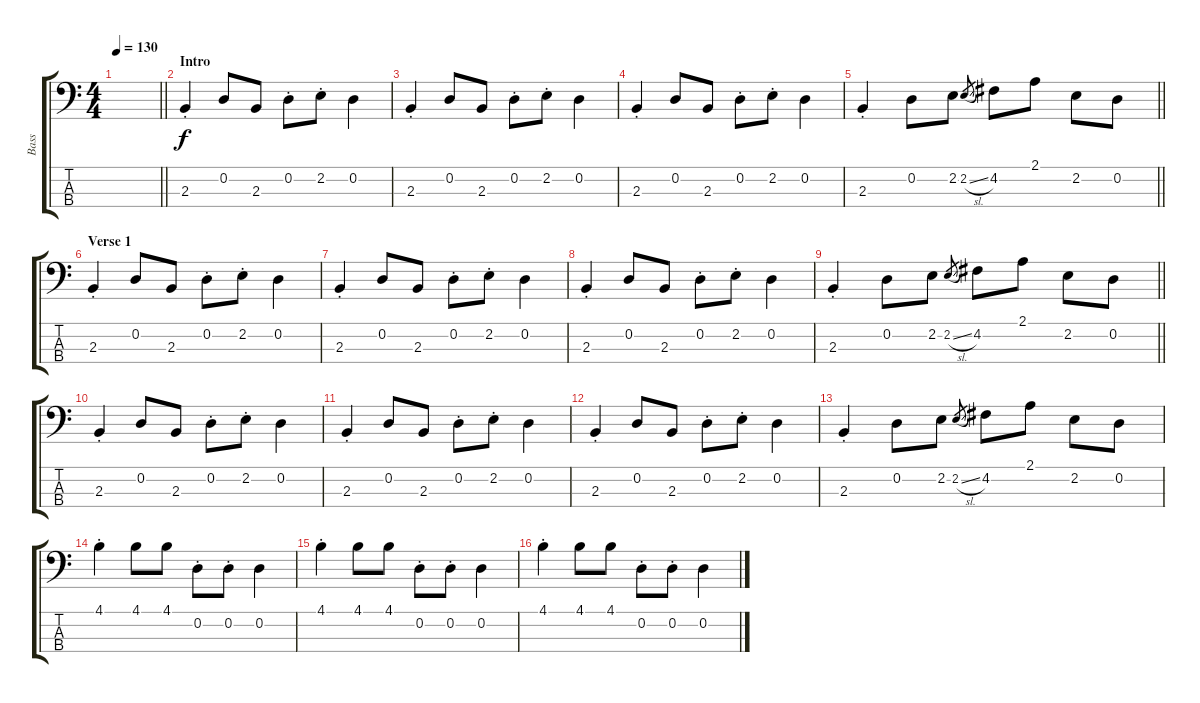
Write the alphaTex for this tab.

\track ("Bass" "Bass") {instrument electricbassfinger}
\staff {score tabs}
\tuning (G2 D2 A1 E1) {hide}
\ts (4 4)
\tempo 130
\clef f4
\barLineRight lightlight
\ks c
|
\section ("" "Intro")
2.3{st}.4 0.2.8 2.3.8 0.2{st}.8 2.2{st}.8 0.2.4 |
2.3{st}.4 0.2.8 2.3.8 0.2{st}.8 2.2{st}.8 0.2.4 |
2.3{st}.4 0.2.8 2.3.8 0.2{st}.8 2.2{st}.8 0.2.4 |
\barLineRight lightlight
2.3{st}.4 0.2.8 2.2.8 2.2{sl}.8{gr} 4.2.8 2.1.8 2.2.8 0.2.8 |
\section ("" "Verse 1")
2.3{st}.4 0.2.8 2.3.8 0.2{st}.8 2.2{st}.8 0.2.4 |
2.3{st}.4 0.2.8 2.3.8 0.2{st}.8 2.2{st}.8 0.2.4 |
2.3{st}.4 0.2.8 2.3.8 0.2{st}.8 2.2{st}.8 0.2.4 |
\barLineRight lightlight
2.3{st}.4 0.2.8 2.2.8 2.2{sl}.8{gr} 4.2.8 2.1.8 2.2.8 0.2.8 |
2.3{st}.4 0.2.8 2.3.8 0.2{st}.8 2.2{st}.8 0.2.4 |
2.3{st}.4 0.2.8 2.3.8 0.2{st}.8 2.2{st}.8 0.2.4 |
2.3{st}.4 0.2.8 2.3.8 0.2{st}.8 2.2{st}.8 0.2.4 |
2.3{st}.4 0.2.8 2.2.8 2.2{sl}.8{gr} 4.2.8 2.1.8 2.2.8 0.2.8 |
4.1{st}.4 4.1.8 4.1.8 0.2{st}.8 0.2{st}.8 0.2.4 |
4.1{st}.4 4.1.8 4.1.8 0.2{st}.8 0.2{st}.8 0.2.4 |
4.1{st}.4 4.1.8 4.1.8 0.2{st}.8 0.2{st}.8 0.2.4
